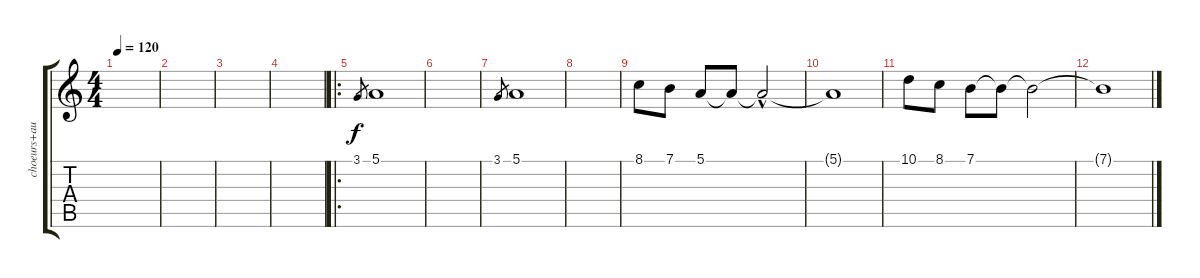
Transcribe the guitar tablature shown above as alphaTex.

\track ("choeurs+autres" "choeurs+au") {instrument choiraahs}
\staff {score tabs}
\tuning (E4 B3 G3 D3 A2 E2) {hide}
\ts (4 4)
\tempo 120
\clef g2
\ks c
|
|
|
|
\ro
3.1.8{gr} 5.1.1{volume 0 instrument distortionguitar} |
|
3.1.8{gr} 5.1.1{volume 0 instrument distortionguitar} |
|
8.1.8{volume 0 instrument distortionguitar} 7.1.8 5.1.8 5.1{t}.8 5.1{hac t}.2 |
5.1{t}.1{volume 12} |
10.1.8{volume 0 instrument distortionguitar} 8.1.8 7.1.8 7.1{t}.8 7.1{t}.2 |
7.1{t}.1{volume 12}
